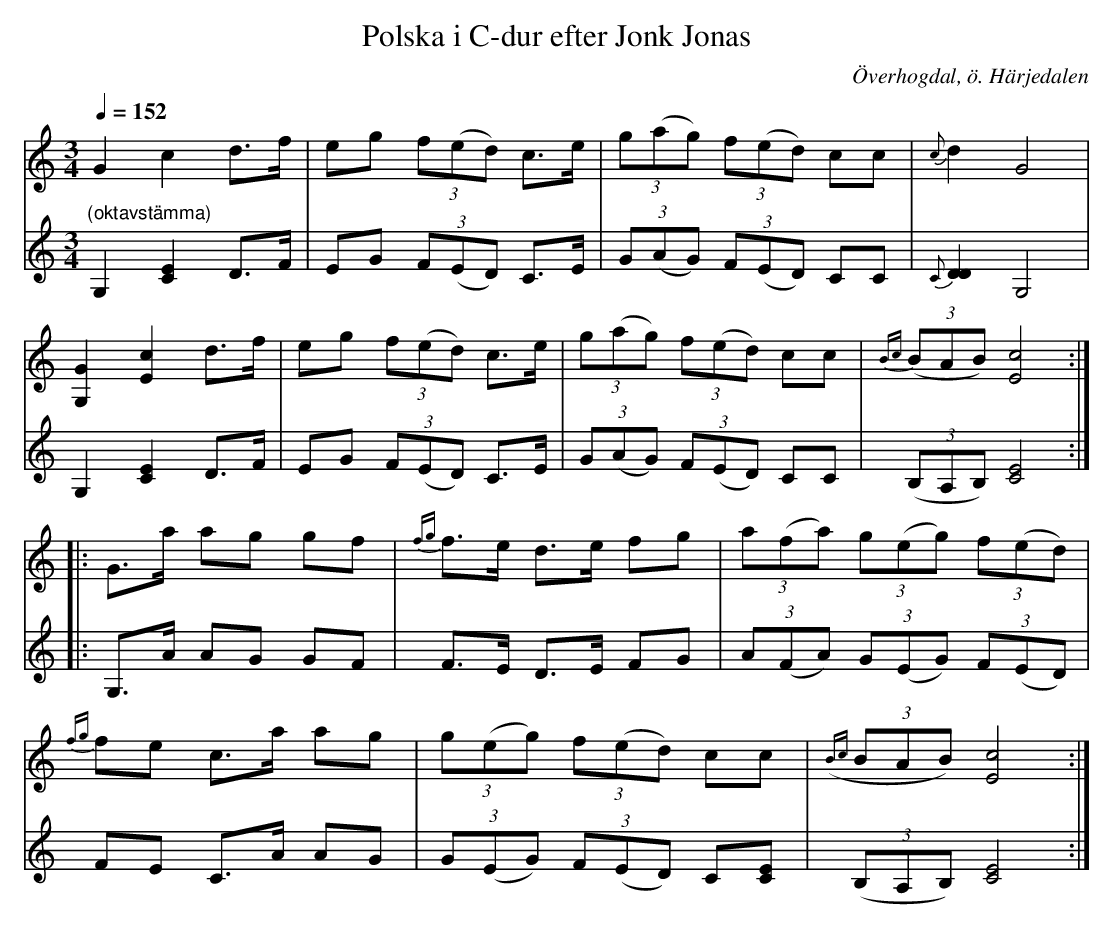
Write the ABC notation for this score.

X:1
T:Polska i C-dur efter Jonk Jonas
O:Överhogdal, ö. Härjedalen
Q:1/4=152
M:3/4
L:1/8
K:C
V:1
G2 c2 d>f|eg (3f(ed) c>e|(3g(ag) (3f(ed) cc|{c}d2G4|!
[G,2G2] [E2c2] d>f|eg (3f(ed) c>e|(3g(ag) (3f(ed) cc|{Bc}((3BAB) [E4c4]::!
G>a ag gf|{fg}f>e d>e fg|(3a(fa) (3g(eg) (3f(ed)|!
{fg}fe c>a ag|(3g(eg) (3f(ed) cc|({Bc}(3BAB) [E4c4]:|]
V:2
"(oktavstämma)"G,2 [C2E2] D>F|EG (3F(ED) C>E|(3G(AG) (3F(ED) CC|{C}[D2D2]G,4|!
G,2 [C2E2] D>F|EG (3F(ED) C>E|(3G(AG) (3F(ED) CC|((3B,A,B,) [C4E4]::!
G,>A AG GF|F>E D>E FG|(3A(FA) (3G(EG) (3F(ED)|!
FE C>A AG|(3G(EG) (3F(ED) C[CE]|((3B,A,B,) [C4E4]:|]
